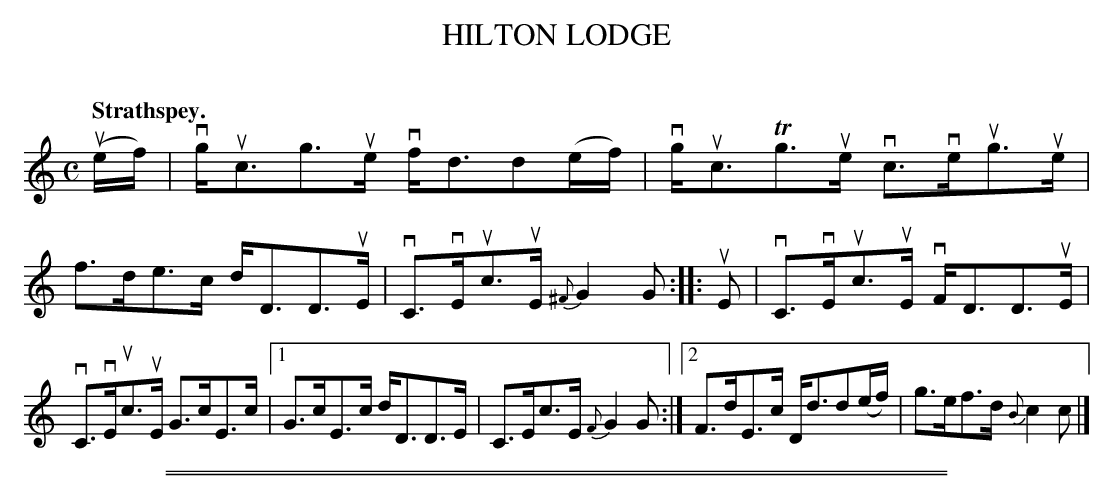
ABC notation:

X:1
T: HILTON LODGE
C:
Q: "Strathspey."
M: C
L: 1/16
K: C
(uef) |\
vguc3g3ue vfd3d2(ef) | vguc3Tg3ue vc3veug3ue |\
f3de3c dD3D3uE | vC3vEuc3uE {^F}G4 G2 ::\
uE2 |\
vC3vEuc3uE vFD3D3uE |
vC3vEuc3uE G3cE3c |\
[1 G3cE3c dD3D3E | C3Ec3E {F}G4 G2 :|\
[2 F3dE3c Dd3d2(ef) | g3ef3d {B}c4 c2 |]
